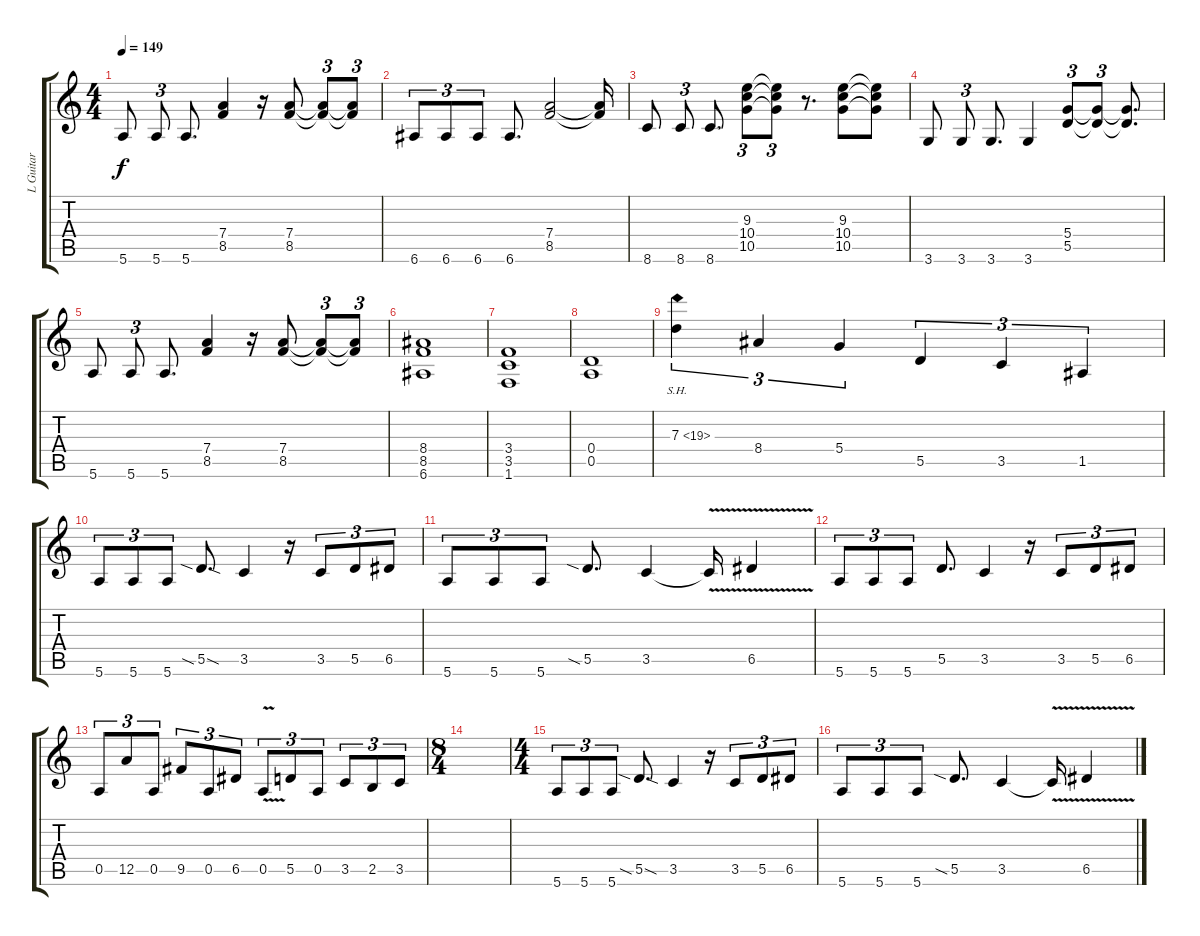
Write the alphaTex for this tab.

\track ("L Guitar" "L Guitar") {instrument distortionguitar}
\staff {score tabs}
\tuning (E4 B3 G3 D3 A2 E2) {hide}
\ts (4 4)
\tempo 149
\clef g2
\ks c
5.6.8{dy f} 5.6.8{tu (3 2)} 5.6.8{d} (7.4 8.5).4 r.16 (7.4 8.5).8 (7.4{t} 8.5{t}).8{tu (3 2)} (7.4{t} 8.5{t}).8{tu (3 2)} |
6.6.8{tu (3 2)} 6.6.8{tu (3 2)} 6.6.8{tu (3 2)} 6.6.8{d} (7.4 8.5).2 (7.4{t} 8.5{t}).16 |
8.6.8 8.6.8{tu (3 2)} 8.6.8{d} (9.3 10.4 10.5).8{tu (3 2)} (9.3{t} 10.4{t} 10.5{t}).8{tu (3 2)} r.8{d} (9.3 10.4 10.5).8 (9.3{t} 10.4{t} 10.5{t}).8 |
3.6.8 3.6.8{tu (3 2)} 3.6.8{d} 3.6.4 (5.4 5.5).8{tu (3 2)} (5.4{t} 5.5{t}).8{tu (3 2)} (5.4{t} 5.5{t}).8{d} |
5.6.8 5.6.8{tu (3 2)} 5.6.8{d} (7.4 8.5).4 r.16 (7.4 8.5).8 (7.4{t} 8.5{t}).8{tu (3 2)} (7.4{t} 8.5{t}).8{tu (3 2)} |
(8.4 8.5 6.6).1 |
(3.4 3.5 1.6).1 |
(0.4 0.5).1 |
7.3{sh 12}.4{tu (3 2)} 8.4.4{tu (3 2)} 5.4.4{tu (3 2)} 5.5.4{tu (3 2)} 3.5.4{tu (3 2)} 1.5.4{tu (3 2)} |
5.6.8{tu (3 2)} 5.6.8{tu (3 2)} 5.6.8{tu (3 2)} 5.5{sia sod}.8{d} 3.5.4 r.16 3.5.8{tu (3 2)} 5.5.8{tu (3 2)} 6.5.8{tu (3 2)} |
5.6.8{tu (3 2)} 5.6.8{tu (3 2)} 5.6.8{tu (3 2)} 5.5{sia}.8{d} 3.5.4 3.5{v t}.16 6.5{v}.4 |
5.6.8{tu (3 2)} 5.6.8{tu (3 2)} 5.6.8{tu (3 2)} 5.5.8{d} 3.5.4 r.16 3.5.8{tu (3 2)} 5.5.8{tu (3 2)} 6.5.8{tu (3 2)} |
0.5.8{tu (3 2)} 12.5.8{tu (3 2)} 0.5.8{tu (3 2)} 9.5.8{tu (3 2)} 0.5.8{tu (3 2)} 6.5.8{tu (3 2)} 0.5{v}.8{tu (3 2)} 5.5.8{tu (3 2)} 0.5.8{tu (3 2)} 3.5.8{tu (3 2)} 2.5.8{tu (3 2)} 3.5.8{tu (3 2)} |
\ts (8 4)
|
\ts (4 4)
5.6.8{tu (3 2)} 5.6.8{tu (3 2)} 5.6.8{tu (3 2)} 5.5{sia sod}.8{d} 3.5.4 r.16 3.5.8{tu (3 2)} 5.5.8{tu (3 2)} 6.5.8{tu (3 2)} |
5.6.8{tu (3 2)} 5.6.8{tu (3 2)} 5.6.8{tu (3 2)} 5.5{sia}.8{d} 3.5.4 3.5{v t}.16 6.5{v}.4
